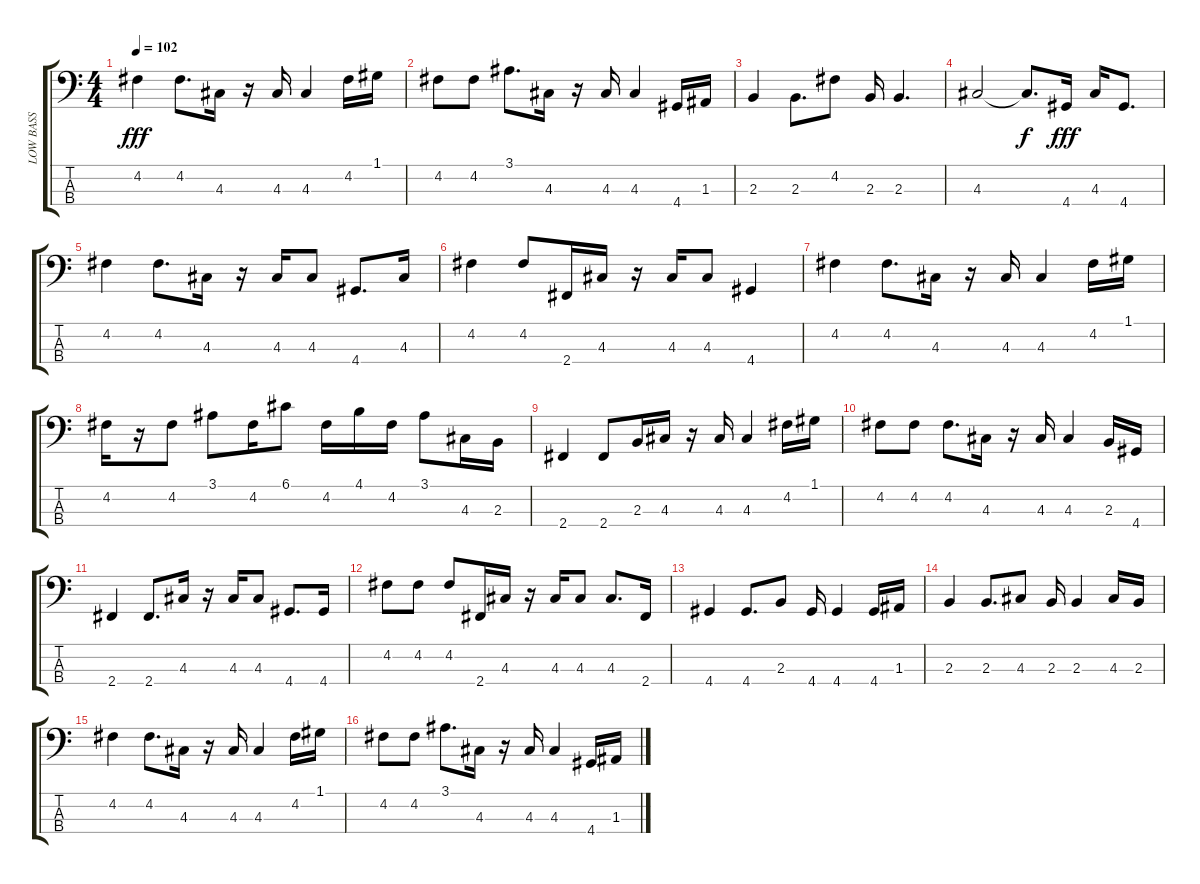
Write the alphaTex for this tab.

\track ("LOW BASS" "LOW BASS") {instrument electricbassfinger}
\staff {score tabs}
\tuning (G2 D2 A1 E1) {hide}
\ts (4 4)
\tempo 102
\clef f4
\ks c
4.2.4{dy fff} 4.2.8{d} 4.3.16 r.16 4.3.16 4.3.4 4.2.16 1.1.16 |
4.2.8 4.2.8 3.1.8{d} 4.3.16 r.16 4.3.16 4.3.4 4.4.16 1.3.16 |
2.3.4 2.3.8{d} 4.2.8 2.3.16 2.3.4{d} |
4.3.2 4.3{t}.8{d dy f} 4.4.16{dy fff} 4.3.16 4.4.8{d} |
4.2.4 4.2.8{d} 4.3.16 r.16 4.3.16 4.3.8 4.4.8{d} 4.3.16 |
4.2.4 4.2.8 2.4.16 4.3.16 r.16 4.3.16 4.3.8 4.4.4 |
4.2.4 4.2.8{d} 4.3.16 r.16 4.3.16 4.3.4 4.2.16 1.1.16 |
4.2.16 r.16 4.2.8 3.1.8 4.2.16 6.1.8 4.2.16 4.1.16 4.2.16 3.1.8 4.3.16 2.3.16 |
2.4.4 2.4.8 2.3.16 4.3.16 r.16 4.3.16 4.3.4 4.2.16 1.1.16 |
4.2.8 4.2.8 4.2.8{d} 4.3.16 r.16 4.3.16 4.3.4 2.3.16 4.4.16 |
2.4.4 2.4.8{d} 4.3.16 r.16 4.3.16 4.3.8 4.4.8{d} 4.4.16 |
4.2.8 4.2.8 4.2.8 2.4.16 4.3.16 r.16 4.3.16 4.3.8 4.3.8{d} 2.4.16 |
4.4.4 4.4.8{d} 2.3.8 4.4.16 4.4.4 4.4.16 1.3.16 |
2.3.4 2.3.8{d} 4.3.8 2.3.16 2.3.4 4.3.16 2.3.16 |
4.2.4 4.2.8{d} 4.3.16 r.16 4.3.16 4.3.4 4.2.16 1.1.16 |
4.2.8 4.2.8 3.1.8{d} 4.3.16 r.16 4.3.16 4.3.4 4.4.16 1.3.16
